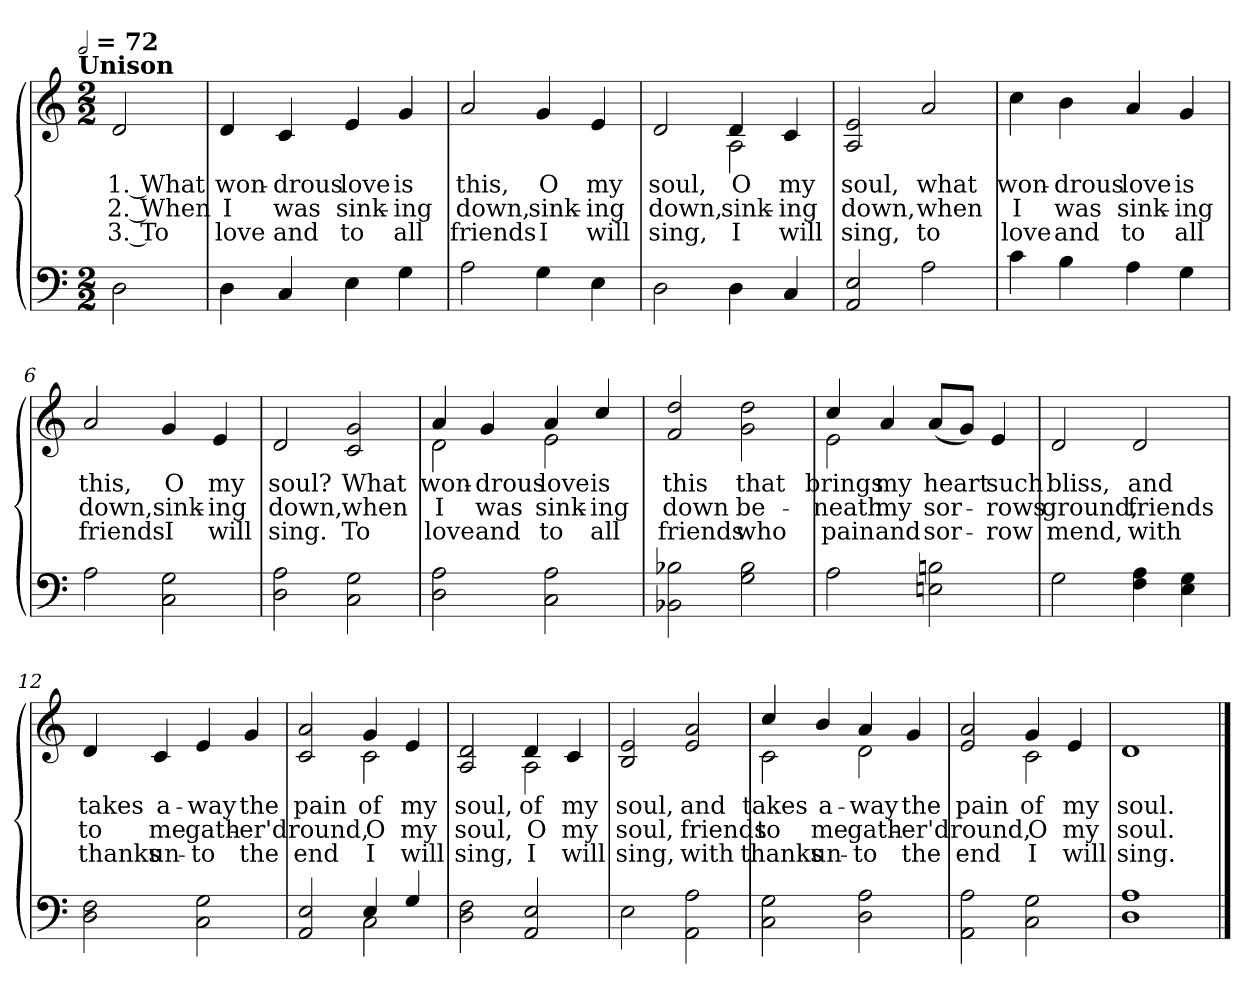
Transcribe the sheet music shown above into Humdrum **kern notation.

**kern	**kern	**text	**text	**text
*part1	*part1	*part1	*part1	*part1
*staff2	*staff1	*staff1	*staff1	*staff1
*clefF4	*clefG2	*	*	*
!!LO:TX:omd:t=[half] = 72\nUnison
*M2/2	*M2/2	*	*	*
*MM144	*MM144	*	*	*
=	=	=	=	=
2D\	2d/	1. What	2. When	3. To
=1	=1	=1	=1	=1
4D\	4d/	won-	I	love
4C/	4c/	-drous	was	and
4E\	4e/	love	sink-	to
4G\	4g/	is	-ing	all
=2	=2	=2	=2	=2
2A\	2a/	this,	down,	friends
4G\	4g/	O	sink-	I
4E\	4e/	my	-ing	will
=3	=3	=3	=3	=3
*	*^	*	*	*
2D\	2d/	2ryy	soul,	down,	sing,
4D\	4d/	2A\	O	sink-	I
4C/	4c/	.	my	-ing	will
*	*v	*v	*	*	*
=4	=4	=4	=4	=4
2AA/ 2E/	2A/ 2e/	soul,	down,	sing,
2A\	2a/	what	when	to
!!LO:LB:g=z
=5	=5	=5	=5	=5
4c\	4cc\	won-	I	love
4B\	4b\	-drous	was	and
4A\	4a/	love	sink-	to
4G\	4g/	is	-ing	all
=6	=6	=6	=6	=6
2A\	2a	this,	down,	friends
2C\ 2G\	4g/	O	sink-	I
.	4e/	my	-ing	will
=7	=7	=7	=7	=7
2D\ 2A\	2d/	soul?	down,	sing.
2C\ 2G\	2c/ 2g/	What	when	To
=8	=8	=8	=8	=8
*	*^	*	*	*
2D\ 2A\	4a/	2d\	won-	I	love
.	4g/	.	-drous	was	and
2C\ 2A\	4a/	2e\	love	sink-	to
.	4cc/	.	is	-ing	all
*	*v	*v	*	*	*
!!LO:LB:g=z
=9	=9	=9	=9	=9
2BB-X\ 2B-X\	2f/ 2dd/	this	down	friends
2G\ 2B-\	2g\ 2dd\	that	be-	who
=10	=10	=10	=10	=10
*	*^	*	*	*
2A\	4cc/	2e\	brings	-neath	pain
.	4a/	.	my	my	and
2En\ 2Bn\	(8aL	2ryy	heart	sor-	sor-
.	8gJ)	.	.	.	.
.	4e/	.	such	-rows	-row
*	*v	*v	*	*	*
=11	=11	=11	=11	=11
2G\	2d/	bliss,	ground,	mend,
4F\ 4A\	2d/	and	friends	with
4E\ 4G\	.	.	.	.
=12	=12	=12	=12	=12
2D\ 2F\	4d/	takes	to	thanks
.	4c/	a-	me	un-
2C\ 2G\	4e/	-way	gath-	-to
.	4g/	the	-er'd	the
=13	=13	=13	=13	=13
*^	*^	*	*	*
2AA/ 2E/	2ryy	2c/ 2a/	2ryy	pain	round,	end
4E/	2C\	4g/	2c\	of	O	I
4G/	.	4e/	.	my	my	will
*v	*v	*	*	*	*	*
!!LO:PB:g=z	!!
=14	=14	=14	=14	=14	=14
2D\ 2F\	2A/ 2d/	2ryy	soul,	soul,	sing,
2AA/ 2E/	4d/	2A\	of	O	I
.	4c/	.	my	my	will
*	*v	*v	*	*	*
=15	=15	=15	=15	=15
2E\	2B/ 2e/	soul,	soul,	sing,
2AA\ 2A\	2e/ 2a/	and	friends	with
=16	=16	=16	=16	=16
*	*^	*	*	*
2C\ 2G\	4cc/	2c\	takes	to	thanks
.	4b/	.	a-	me	un-
2D\ 2A\	4a/	2d\	-way	gath-	-to
.	4g/	.	the	-er'd	the
=17	=17	=17	=17	=17	=17
2AA\ 2A\	2e/ 2a/	2ryy	pain	round,	end
2C\ 2G\	4g/	2c\	of	O	I
.	4e/	.	my	my	will
*	*v	*v	*	*	*
=18	=18	=18	=18	=18
*^	*	*	*	*
1A	1D	1d	soul.	soul.	sing.
*v	*v	*	*	*	*
==	==	==	==	==
*-	*-	*-	*-	*-
